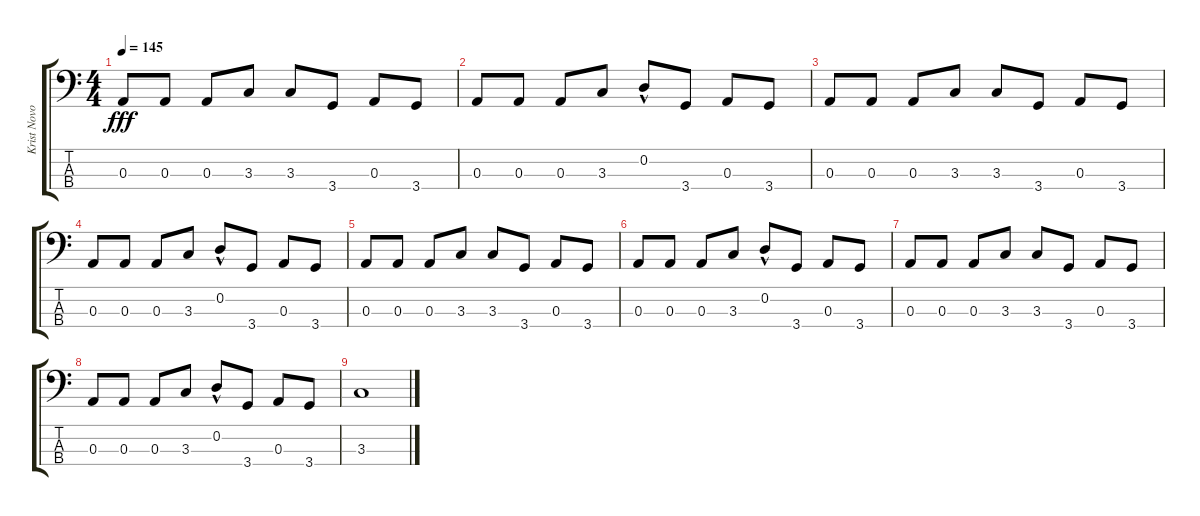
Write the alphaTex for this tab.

\track ("Krist Novoselic - Bass" "Krist Novo") {instrument electricbasspick}
\staff {score tabs}
\tuning (G2 D2 A1 E1) {hide}
\ts (4 4)
\tempo 145
\clef f4
\ks c
0.3.8{dy fff} 0.3.8 0.3.8 3.3.8 3.3.8 3.4.8 0.3.8 3.4.8 |
0.3.8 0.3.8 0.3.8 3.3.8 0.2{hac}.8 3.4.8 0.3.8 3.4.8 |
0.3.8 0.3.8 0.3.8 3.3.8 3.3.8 3.4.8 0.3.8 3.4.8 |
0.3.8 0.3.8 0.3.8 3.3.8 0.2{hac}.8 3.4.8 0.3.8 3.4.8 |
0.3.8 0.3.8 0.3.8 3.3.8 3.3.8 3.4.8 0.3.8 3.4.8 |
0.3.8 0.3.8 0.3.8 3.3.8 0.2{hac}.8 3.4.8 0.3.8 3.4.8 |
0.3.8 0.3.8 0.3.8 3.3.8 3.3.8 3.4.8 0.3.8 3.4.8 |
0.3.8 0.3.8 0.3.8 3.3.8 0.2{hac}.8 3.4.8 0.3.8 3.4.8 |
3.3.1
